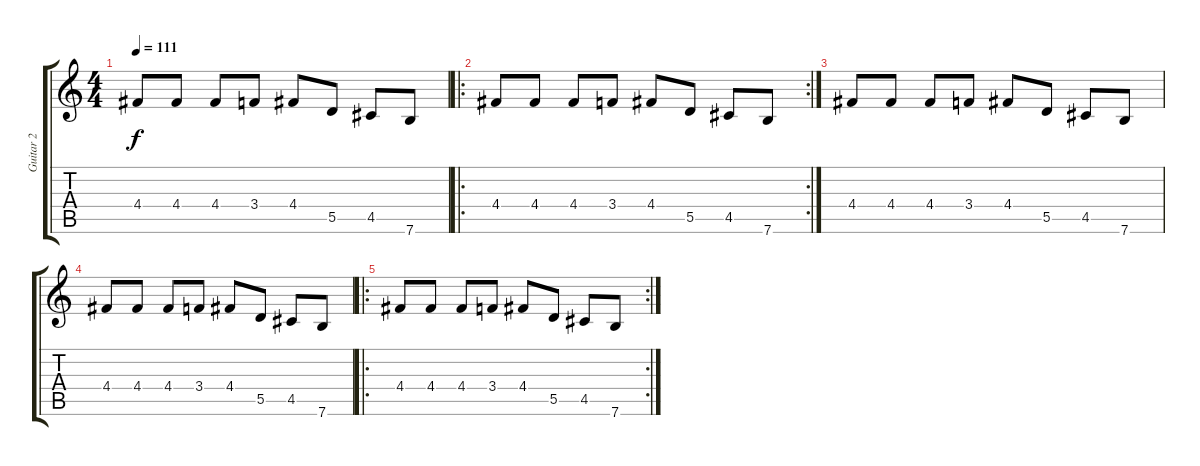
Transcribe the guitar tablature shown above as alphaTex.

\track ("Guitar 2" "Guitar 2") {instrument distortionguitar}
\staff {score tabs}
\tuning (E4 B3 G3 D3 A2 E2) {hide}
\ts (4 4)
\tempo 111
\clef g2
\ks c
4.4.8{dy f volume 16 instrument overdrivenguitar} 4.4.8 4.4.8 3.4.8 4.4.8 5.5.8 4.5.8 7.6.8 |
\ro
\rc 2
4.4.8 4.4.8 4.4.8 3.4.8 4.4.8 5.5.8 4.5.8 7.6.8 |
4.4.8 4.4.8 4.4.8 3.4.8 4.4.8 5.5.8 4.5.8 7.6.8 |
4.4.8 4.4.8 4.4.8 3.4.8 4.4.8 5.5.8 4.5.8 7.6.8 |
\ro
\rc 2
4.4.8 4.4.8 4.4.8 3.4.8 4.4.8 5.5.8 4.5.8 7.6.8
